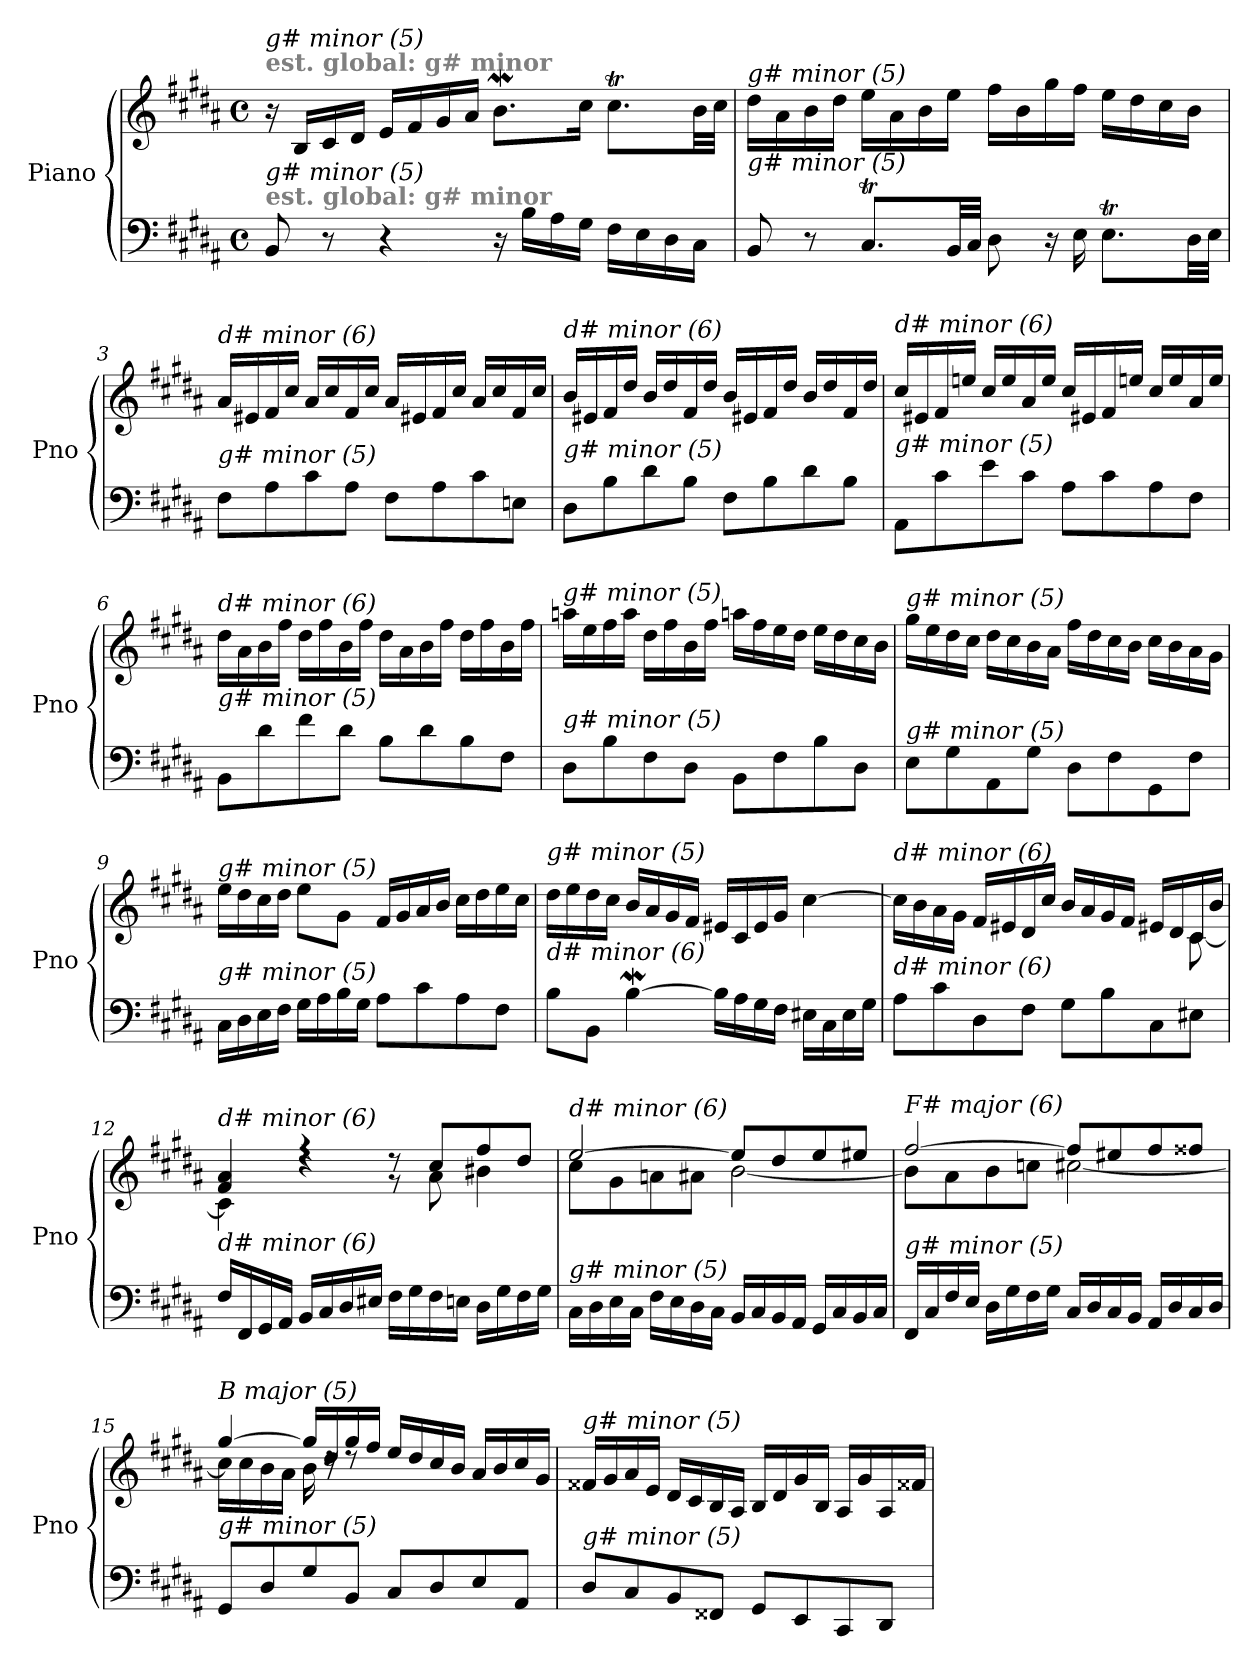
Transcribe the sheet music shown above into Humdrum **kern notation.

**kern	**kern
*part1	*part1
*staff2	*staff1
*I"Piano	*
*I'Pno	*
*clefF4	*clefG2
*k[f#c#g#d#a#]	*k[f#c#g#d#a#]
*M4/4	*M4/4
*met(c)	*met(c)
=1	=1
!	!LO:TX:a:B:color=#808080:t=est. global&colon; g# minor
!	!LO:TX:i:t=g# minor (5)
!LO:TX:a:B:color=#808080:t=est. global&colon; g# minor	!
!LO:TX:i:t=g# minor (5)	!
8BB/	16r
.	16B/LL
8r	16c#/
.	16d#/JJ
4r	16e/LL
.	16f#/
.	16g#/
.	16a#/JJ
16r	8.bw\L
16B\LL	.
16A#\	.
16G#\JJ	16cc#\Jk
16F#\LL	8.cc#T\L
16E\	.
16D#\	.
16C#\JJ	32b\LL
.	32cc#\JJJ
=2	=2
!	!LO:TX:i:t=g# minor (5)
!LO:TX:i:t=g# minor (5)	!
8BB/	16dd#\LL
.	16a#\
8r	16b\
.	16dd#\JJ
8.C#T/L	16ee\LL
.	16a#\
.	16b\
32BB/LL	16ee\JJ
32C#/JJJ	.
8D#\	16ff#\LL
.	16b\
16r	16gg#\
16E\	16ff#\JJ
8.ET\L	16ee\LL
.	16dd#\
.	16cc#\
32D#\LL	16b\JJ
32E\JJJ	.
=3	=3
!	!LO:TX:i:t=d# minor (6)
!LO:TX:i:t=g# minor (5)	!
8F#\L	16a#/LL
.	16e#X/
8A#\	16f#/
.	16cc#/JJ
8c#\	16a#/LL
.	16cc#/
8A#\J	16f#/
.	16cc#/JJ
8F#\L	16a#/LL
.	16e#X/
8A#\	16f#/
.	16cc#/JJ
8c#\	16a#/LL
.	16cc#/
8En\J	16f#/
.	16cc#/JJ
!!LO:LB:g=z
=4	=4
!	!LO:TX:i:t=d# minor (6)
!LO:TX:i:t=g# minor (5)	!
8D#\L	16b/LL
.	16e#X/
8B\	16f#/
.	16dd#/JJ
8d#\	16b/LL
.	16dd#/
8B\J	16f#/
.	16dd#/JJ
8F#\L	16b/LL
.	16e#X/
8B\	16f#/
.	16dd#/JJ
8d#\	16b/LL
.	16dd#/
8B\J	16f#/
.	16dd#/JJ
=5	=5
!	!LO:TX:i:t=d# minor (6)
!LO:TX:i:t=g# minor (5)	!
8AA#/L	16cc#/LL
.	16e#X/
8c#\	16f#/
.	16een/JJ
8e\	16cc#/LL
.	16ee/
8c#\J	16a#/
.	16ee/JJ
8A#\L	16cc#/LL
.	16e#X/
8c#\	16f#/
.	16een/JJ
8A#\	16cc#/LL
.	16ee/
8F#\J	16a#/
.	16ee/JJ
=6	=6
!	!LO:TX:i:t=d# minor (6)
!LO:TX:i:t=g# minor (5)	!
8BB\L	16dd#\LL
.	16a#\
8d#\	16b\
.	16ff#\JJ
8f#\	16dd#\LL
.	16ff#\
8d#\J	16b\
.	16ff#\JJ
8B\L	16dd#\LL
.	16a#\
8d#\	16b\
.	16ff#\JJ
8B\	16dd#\LL
.	16ff#\
8F#\J	16b\
.	16ff#\JJ
!!LO:LB:g=z
=7	=7
!	!LO:TX:i:t=g# minor (5)
!LO:TX:i:t=g# minor (5)	!
8D#\L	16aan\LL
.	16ee\
8B\	16ff#\
.	16aa\JJ
8F#\	16dd#\LL
.	16ff#\
8D#\J	16b\
.	16ff#\JJ
8BB\L	16aan\LL
.	16ff#\
8F#\	16ee\
.	16dd#\JJ
8B\	16ee\LL
.	16dd#\
8D#\J	16cc#\
.	16b\JJ
=8	=8
!	!LO:TX:i:t=g# minor (5)
!LO:TX:i:t=g# minor (5)	!
8E\L	16gg#\LL
.	16ee\
8G#\	16dd#\
.	16cc#\JJ
8AA#\	16dd#\LL
.	16cc#\
8G#\J	16b\
.	16a#\JJ
8D#\L	16ff#\LL
.	16dd#\
8F#\	16cc#\
.	16b\JJ
8GG#\	16cc#\LL
.	16b\
8F#\J	16a#\
.	16g#\JJ
=9	=9
!	!LO:TX:i:t=g# minor (5)
!LO:TX:i:t=g# minor (5)	!
16C#\LL	16ee\LL
16D#\	16dd#\
16E\	16cc#\
16F#\JJ	16dd#\JJ
16G#\LL	8ee\L
16A#\	.
16B\	8g#\J
16G#\JJ	.
8A#\L	16f#/LL
.	16g#/
8c#\	16a#/
.	16b/JJ
8A#\	16cc#\LL
.	16dd#\
8F#\J	16ee\
.	16cc#\JJ
!!LO:LB:g=z
=10	=10
!	!LO:TX:i:t=g# minor (5)
!LO:TX:i:t=d# minor (6)	!
8B\L	16dd#\LL
.	16ee\
8BB\J	16dd#\
.	16cc#\JJ
[4Bw\	16b/LL
.	16a#/
.	16g#/
.	16f#/JJ
16B\LL]	16e#X/LL
16A#\	16c#/
16G#\	16e#/
16F#\JJ	16g#/JJ
16E#X\LL	[4cc#\
16C#\	.
16E#\	.
16G#\JJ	.
=11	=11
*^	*^
!	!	!LO:TX:i:t=d# minor (6)	!
!LO:TX:i:t=d# minor (6)	!	!	!
2..ryy	8A#\L	16cc#\LL]	2..ryy
.	.	16b\	.
.	8c#\	16a#\	.
.	.	16g#\JJ	.
.	8D#\	16f#/LL	.
.	.	16e#X/	.
.	8F#\J	16d#/	.
.	.	16cc#/JJ	.
.	8G#\L	16b/LL	.
.	.	16a#/	.
.	8B\	16g#/	.
.	.	16f#/JJ	.
.	8C#\	16e#X/LL	.
.	.	16d#/	.
8ryy	8E#X\J	16c#/	[8c#\
.	.	16b/JJ	.
*v	*v	*	*
=12	=12	=12
!	!LO:TX:i:t=d# minor (6)	!
!LO:TX:i:t=d# minor (6)	!	!
16F#/LL	4f#/ 4a#/	4c#\]
16FF#/	.	.
16GG#/	.	.
16AA#/JJ	.	.
16BB/LL	4r	4rdd
16C#/	.	.
16D#/	.	.
16E#X/JJ	.	.
16F#\LL	8rg	8rdd
16G#\	.	.
16F#\	8cc#/L	8a#\
16En\JJ	.	.
16D#\LL	8ff#/	4b#X\
16G#\	.	.
16F#\	8dd#/J	.
16G#\JJ	.	.
!!LO:LB:g=z	!!
=13	=13	=13
!	!LO:TX:i:t=d# minor (6)	!
!LO:TX:i:t=g# minor (5)	!	!
16C#\LL	[2ee/	8cc#\L
16D#\	.	.
16E\	.	8g#\
16C#\JJ	.	.
16F#\LL	.	8an\
16E\	.	.
16D#\	.	8a#X\J
16C#\JJ	.	.
16BB/LL	8ee/L]	[2b\
16C#/	.	.
16BB/	8dd#/	.
16AA#/JJ	.	.
16GG#/LL	8ee/	.
16C#/	.	.
16BB/	8ee#X/J	.
16C#/JJ	.	.
=14	=14	=14
!	!LO:TX:i:t=F# major (6)	!
!LO:TX:i:t=g# minor (5)	!	!
16FF#/LL	[2ff#/	8b\L]
16C#/	.	.
16F#/	.	8a#\
16E/JJ	.	.
16D#\LL	.	8b\
16G#\	.	.
16F#\	.	8ccni\J
16G#\JJ	.	.
16C#/LL	8ff#/L]	[2cc#\
16D#/	.	.
16C#/	8ee#X/	.
16BB/JJ	.	.
16AA#/LL	8ff#/	.
16D#/	.	.
16C#/	8ff##X/J	.
16D#/JJ	.	.
=15	=15	=15
*^	*	*
!	!	!LO:TX:i:t=B major (5)	!
!LO:TX:i:t=g# minor (5)	!	!	!
2ryy	8GG#/L	[4gg#/	16cc#\LL]
.	.	.	16cc#\
.	8D#/	.	16b\
.	.	.	16a#\JJ
.	8G#/	16gg#/LL]	16b\
.	.	16dd#/	16rdd
.	8BB/J	16gg#/	8rdd
.	.	16ff#/JJ	.
2ryy	8C#/L	16ee/LL	2ryy
.	.	16dd#/	.
.	8D#/	16cc#/	.
.	.	16b/JJ	.
.	8E/	16a#/LL	.
.	.	16b/	.
.	8AA#/J	16cc#/	.
.	.	16g#/JJ	.
*v	*v	*	*
*	*v	*v
!!LO:PB:g=z
=16	=16
!	!LO:TX:i:t=g# minor (5)
!LO:TX:i:t=g# minor (5)	!
8D#/L	16f##X/LL
.	16g#/
8C#/	16a#/
.	16e/JJ
8BB/	16d#/LL
.	16c#/
8FF##X/J	16B/
.	16A#/JJ
8GG#/L	16B/LL
.	16d#/
8EE/	16g#/
.	16B/JJ
8CC#/	16A#/LL
.	16g#/
8DD#/J	16A#/
.	16f##X/JJ
=	=
*-	*-
